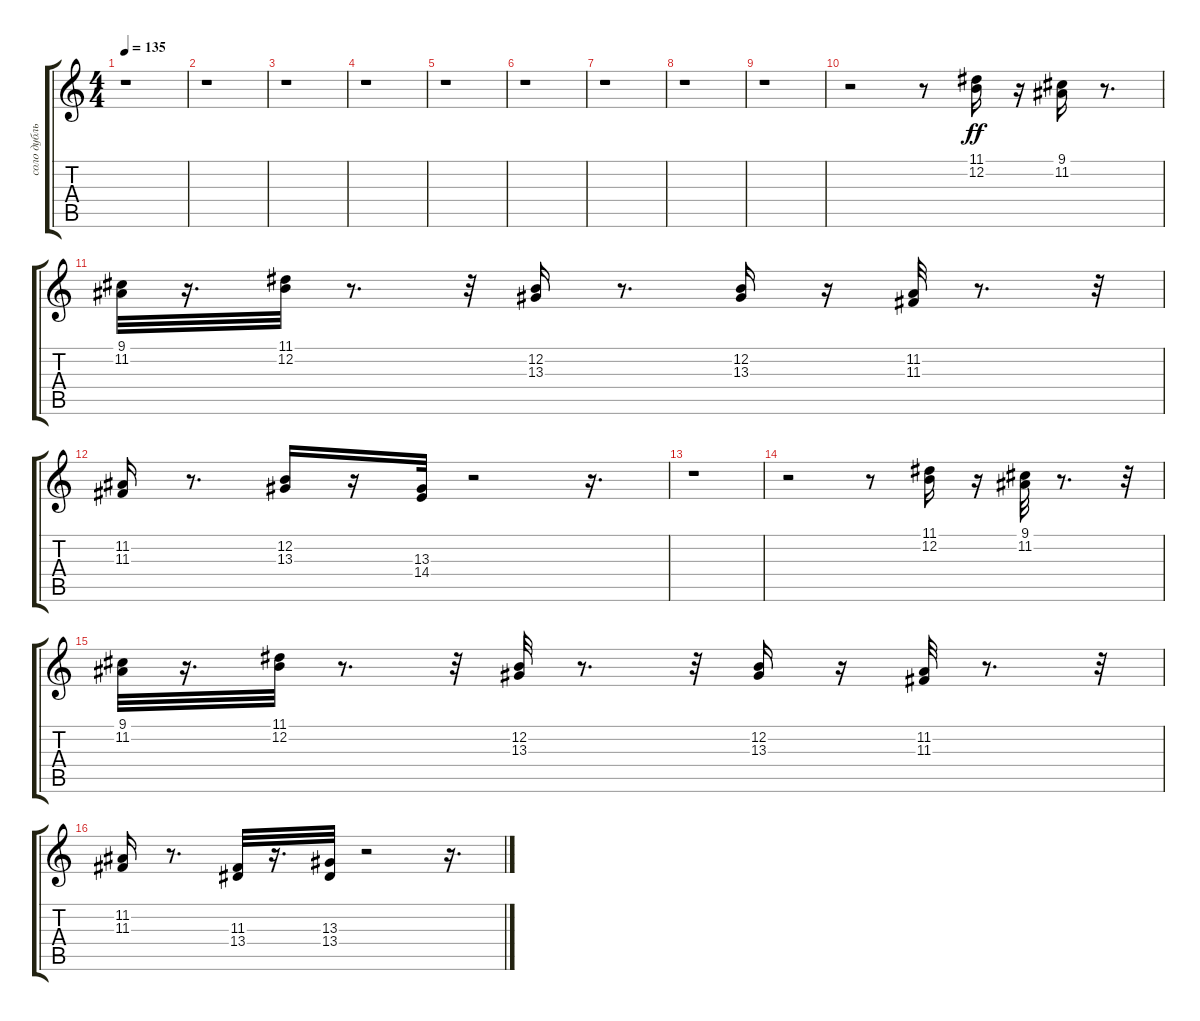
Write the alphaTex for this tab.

\track ("соло дубль 2" "соло дубль") {instrument marimba}
\staff {score tabs}
\tuning (E4 B3 G3 D3 A2 E2) {hide}
\ts (4 4)
\tempo 135
\clef g2
\ks c
r.1{dy ff} |
r.1 |
r.1 |
r.1 |
r.1 |
r.1 |
r.1 |
r.1 |
r.1 |
r.2 r.8 (11.1 12.2).16 r.16 (9.1 11.2).16 r.8{d} |
(9.1 11.2).32 r.16{d} (11.1 12.2).32 r.8{d} r.32 (12.2 13.3).16 r.8{d} (12.2 13.3).16 r.16 (11.2 11.3).32 r.8{d} r.32 |
(11.2 11.3).16 r.8{d} (12.2 13.3).16 r.16 (13.3 14.4).32 r.2 r.16{d} |
r.1 |
r.2 r.8 (11.1 12.2).16 r.16 (9.1 11.2).32 r.8{d} r.32 |
(9.1 11.2).32 r.16{d} (11.1 12.2).32 r.8{d} r.32 (12.2 13.3).32 r.8{d} r.32 (12.2 13.3).16 r.16 (11.2 11.3).32 r.8{d} r.32 |
(11.2 11.3).16 r.8{d} (11.3 13.4).32 r.16{d} (13.3 13.4).32 r.2 r.16{d}
